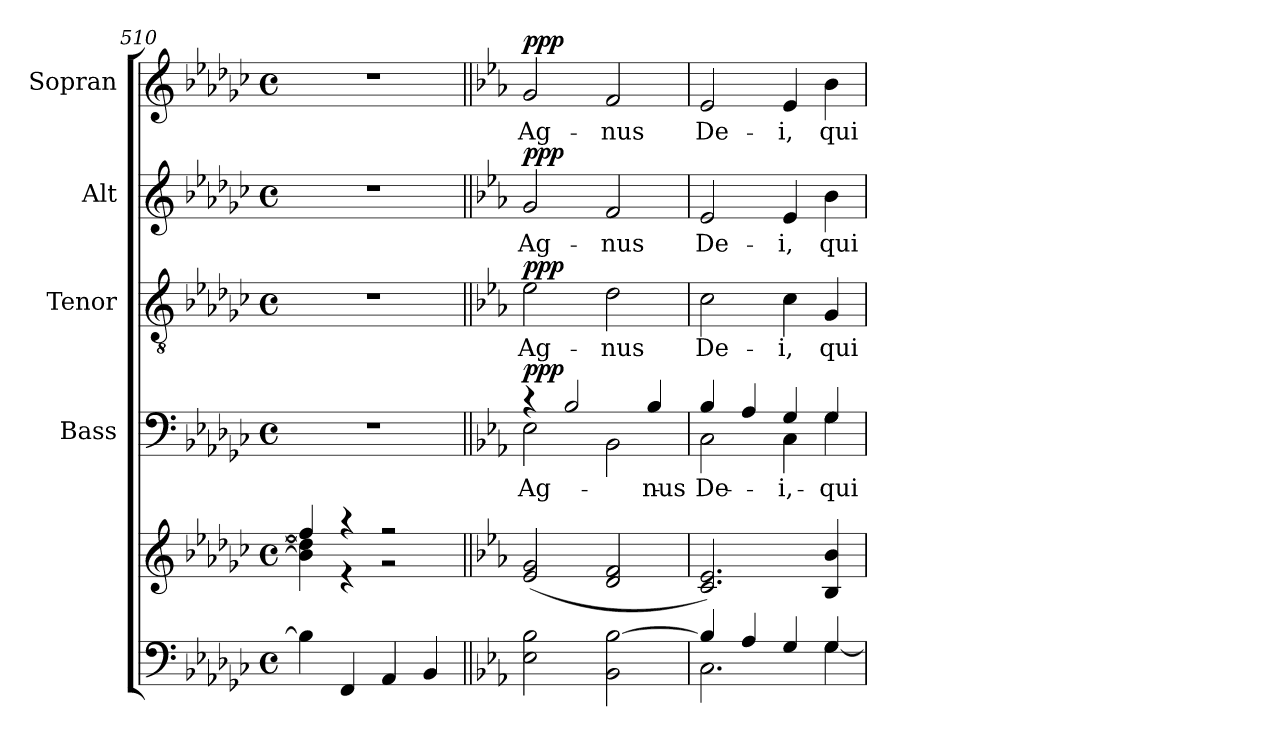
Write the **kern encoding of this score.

**kern	**kern	**kern	**text	**dynam	**kern	**text	**dynam	**kern	**text	**dynam	**kern	**text	**dynam
*part5	*part5	*part4	*part4	*part4	*part3	*part3	*part3	*part2	*part2	*part2	*part1	*part1	*part1
*staff6	*staff5	*staff4	*staff4	*staff4	*staff3	*staff3	*staff3	*staff2	*staff2	*staff2	*staff1	*staff1	*staff1
*	*	*I"Bass	*	*	*I"Tenor	*	*	*I"Alt	*	*	*I"Sopran	*	*
*	*	*I'B.	*	*	*I'T.	*	*	*I'A.	*	*	*I'S.	*	*
*clefF4	*clefG2	*clefF4	*	*	*clefGv2	*	*	*clefG2	*	*	*clefG2	*	*
*k[b-e-a-d-g-c-]	*k[b-e-a-d-g-c-]	*k[b-e-a-d-g-c-]	*	*	*k[b-e-a-d-g-c-]	*	*	*k[b-e-a-d-g-c-]	*	*	*k[b-e-a-d-g-c-]	*	*
*G-:	*G-:	*G-:	*	*	*G-:	*	*	*G-:	*	*	*G-:	*	*
*M4/4	*M4/4	*M4/4	*	*	*M4/4	*	*	*M4/4	*	*	*M4/4	*	*
*met(c)	*met(c)	*met(c)	*	*	*met(c)	*	*	*met(c)	*	*	*met(c)	*	*
=510	=510	=510	=510	=510	=510	=510	=510	=510	=510	=510	=510	=510	=510
*	*^	*	*	*	*	*	*	*	*	*	*	*	*
4B-\]	4ff/]	4b-\] 4dd\]	1r	.	.	1r	.	.	1r	.	.	1r	.	.
4FF/	4r	4r	.	.	.	.	.	.	.	.	.	.	.	.
4AA-/	2r	2r	.	.	.	.	.	.	.	.	.	.	.	.
4BB-/	.	.	.	.	.	.	.	.	.	.	.	.	.	.
*	*v	*v	*	*	*	*	*	*	*	*	*	*	*	*
!!LO:LB:g=z
=511||	=511||	=511||	=511||	=511||	=511||	=511||	=511||	=511||	=511||	=511||	=511||	=511||	=511||
*k[b-e-a-]	*k[b-e-a-]	*k[b-e-a-]	*	*	*k[b-e-a-]	*	*	*k[b-e-a-]	*	*	*k[b-e-a-]	*	*
*E-:	*E-:	*E-:	*	*	*E-:	*	*	*E-:	*	*	*E-:	*	*
!	!	!	!LO:LY:b	!LO:DY:a	!	!LO:LY:b	!LO:DY:a	!	!LO:LY:b	!LO:DY:a	!	!LO:LY:b	!LO:DY:a
*	*	*^	*	*	*	*	*	*	*	*	*	*	*
2E-\ 2B-\	(<2e-/ 2g/	4rc	2E-\	Ag-	ppp	2e-\	Ag-	ppp	2g/	Ag-	ppp	2g/	Ag-	ppp
.	.	2B-/	.	.	.	.	.	.	.	.	.	.	.	.
!	!	!	!	!	!	!	!LO:LY:b	!	!	!LO:LY:b	!	!	!LO:LY:b	!
2BB-\ [2B-\	2d/ 2f/	.	2BB-\	.	.	2d\	-nus	.	2f/	-nus	.	2f/	-nus	.
!	!	!	!	!LO:LY:b	!	!	!	!	!	!	!	!	!	!
.	.	4B-/	.	-nus	.	.	.	.	.	.	.	.	.	.
=512	=512	=512	=512	=512	=512	=512	=512	=512	=512	=512	=512	=512	=512	=512
*^	*	*	*	*	*	*	*	*	*	*	*	*	*	*
!	!	!	!	!	!LO:LY:b	!	!	!LO:LY:b	!	!	!LO:LY:b	!	!	!LO:LY:b	!
4B-/]	2.C\	2.c/ 2.e-/)	4B-/	2C\	De-	.	2c\	De-	.	2e-/	De-	.	2e-/	De-	.
4A-/	.	.	4A-/	.	.	.	.	.	.	.	.	.	.	.	.
!	!	!	!	!	!LO:LY:b	!	!	!LO:LY:b	!	!	!LO:LY:b	!	!	!LO:LY:b	!
4G/	.	.	4G/	4C\	-i,	.	4c\	-i,	.	4e-/	-i,	.	4e-/	-i,	.
!	!	!	!	!	!LO:LY:b	!	!	!LO:LY:b	!	!	!LO:LY:b	!	!	!LO:LY:b	!
4G/	[<4G\	4B-/ 4b-/	4G/	4G\	qui	.	4G/	qui	.	4b-\	qui	.	4b-\	qui	.
*v	*v	*	*v	*v	*	*	*	*	*	*	*	*	*	*	*
=	=	=	=	=	=	=	=	=	=	=	=	=	=
*-	*-	*-	*-	*-	*-	*-	*-	*-	*-	*-	*-	*-	*-
